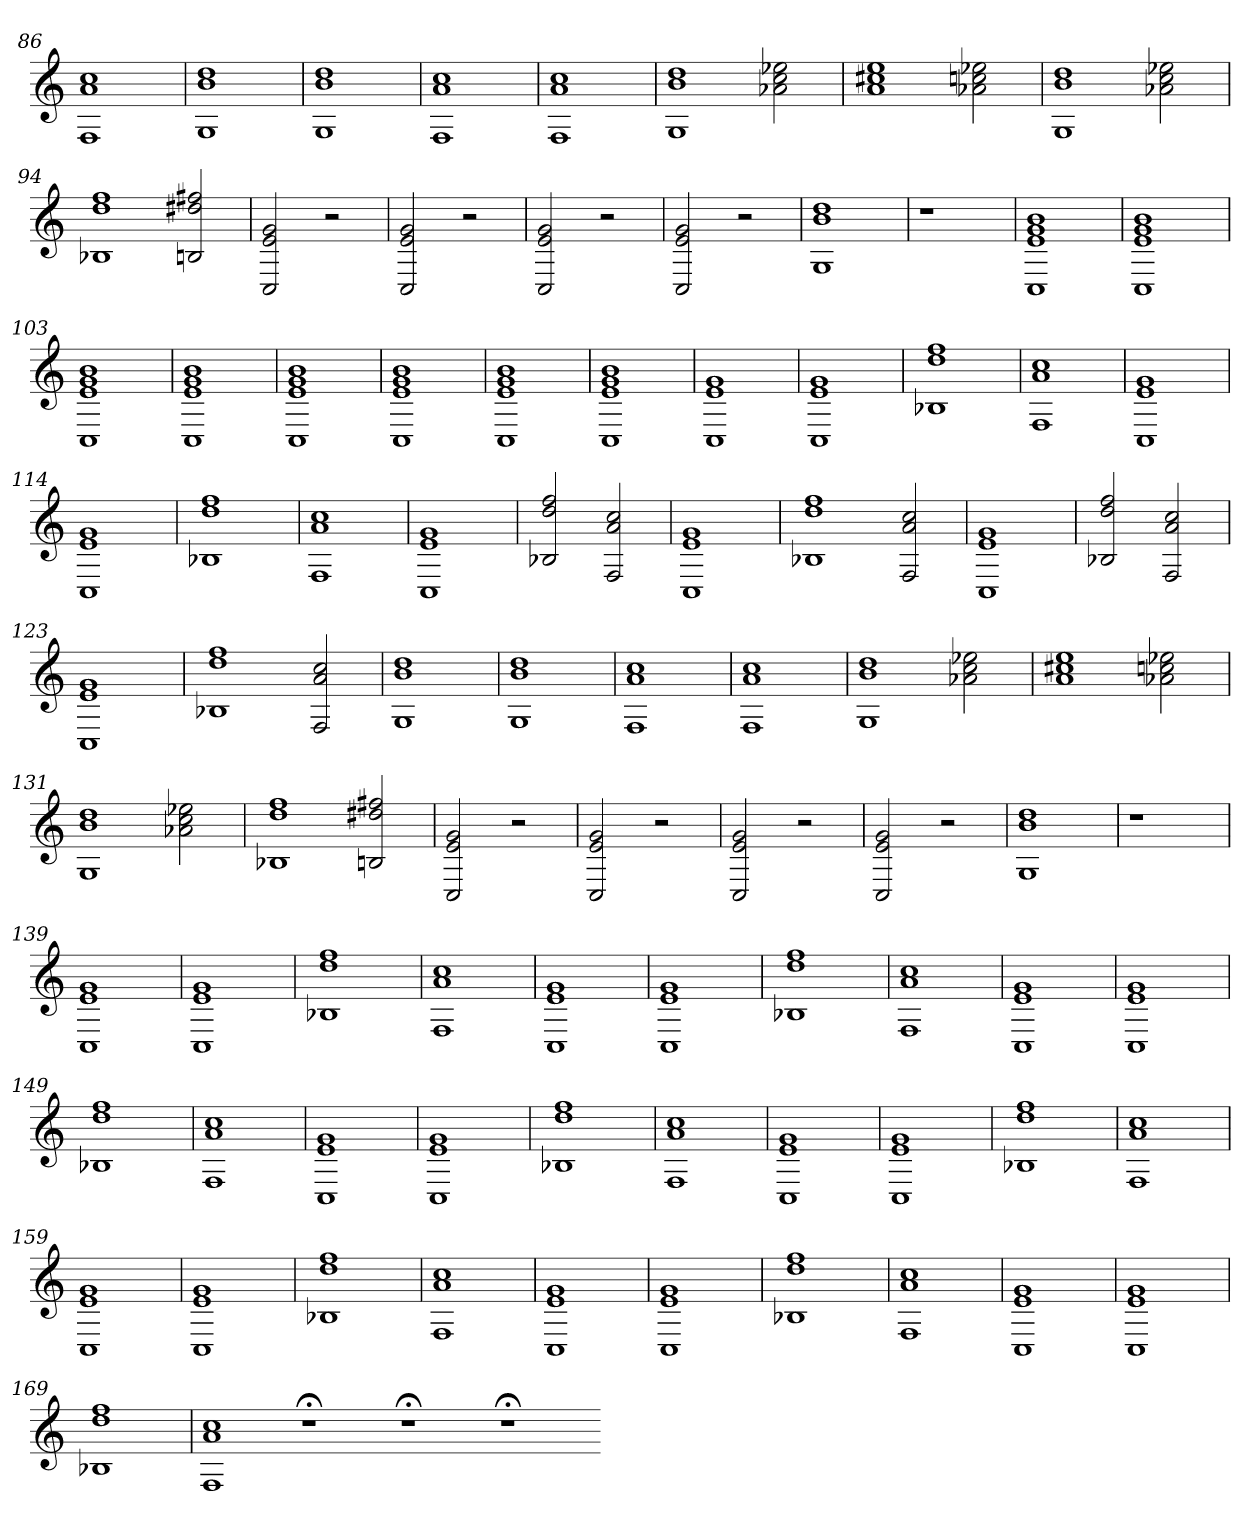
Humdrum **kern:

**kern
*part1
*staff1
=86
1F 1a 1cc
=87
1G 1b 1dd
=88
1G 1b 1dd
=89
1F 1a 1cc
=90
1F 1a 1cc
=91
1G 1b 1dd
2a-X 2cc 2ee-X
=92
1a 1cc#X 1ee
2a-X 2ccn 2ee-X
=93
1G 1b 1dd
2a-X 2cc 2ee-X
=94
1B-X 1dd 1ff
2Bn 2dd#X 2ff#X
=95
2C 2e 2g
2r
=96
2C 2e 2g
2r
=97
2C 2e 2g
2r
=98
2C 2e 2g
2r
=99
1G 1b 1dd
=100
1r
=101
1C 1e 1g 1b
=102
1C 1e 1g 1b
=103
1C 1e 1g 1b
=104
1C 1e 1g 1b
=105
1C 1e 1g 1b
=106
1C 1e 1g 1b
=107
1C 1e 1g 1b
=108
1C 1e 1g 1b
=109
1C 1e 1g
=110
1C 1e 1g
=111
1B-X 1dd 1ff
=112
1F 1a 1cc
=113
1C 1e 1g
=114
1C 1e 1g
=115
1B-X 1dd 1ff
=116
1F 1a 1cc
=117
1C 1e 1g
=118
2B-X 2dd 2ff
2F 2a 2cc
=119
1C 1e 1g
=120
1B-X 1dd 1ff
2F 2a 2cc
=121
1C 1e 1g
=122
2B-X 2dd 2ff
2F 2a 2cc
=123
1C 1e 1g
=124
1B-X 1dd 1ff
2F 2a 2cc
=125
1G 1b 1dd
=126
1G 1b 1dd
=127
1F 1a 1cc
=128
1F 1a 1cc
=129
1G 1b 1dd
2a-X 2cc 2ee-X
=130
1a 1cc#X 1ee
2a-X 2ccn 2ee-X
=131
1G 1b 1dd
2a-X 2cc 2ee-X
=132
1B-X 1dd 1ff
2Bn 2dd#X 2ff#X
=133
2C 2e 2g
2r
=134
2C 2e 2g
2r
=135
2C 2e 2g
2r
=136
2C 2e 2g
2r
=137
1G 1b 1dd
=138
1r
=139
1C 1e 1g
=140
1C 1e 1g
=141
1B-X 1dd 1ff
=142
1F 1a 1cc
=143
1C 1e 1g
=144
1C 1e 1g
=145
1B-X 1dd 1ff
=146
1F 1a 1cc
=147
1C 1e 1g
=148
1C 1e 1g
=149
1B-X 1dd 1ff
=150
1F 1a 1cc
=151
1C 1e 1g
=152
1C 1e 1g
=153
1B-X 1dd 1ff
=154
1F 1a 1cc
=155
1C 1e 1g
=156
1C 1e 1g
=157
1B-X 1dd 1ff
=158
1F 1a 1cc
=159
1C 1e 1g
=160
1C 1e 1g
=161
1B-X 1dd 1ff
=162
1F 1a 1cc
=163
1C 1e 1g
=164
1C 1e 1g
=165
1B-X 1dd 1ff
=166
1F 1a 1cc
=167
1C 1e 1g
=168
1C 1e 1g
=169
1B-X 1dd 1ff
=170
1F 1a 1cc
1r;<
1r;<
1r;<
=-
*-
